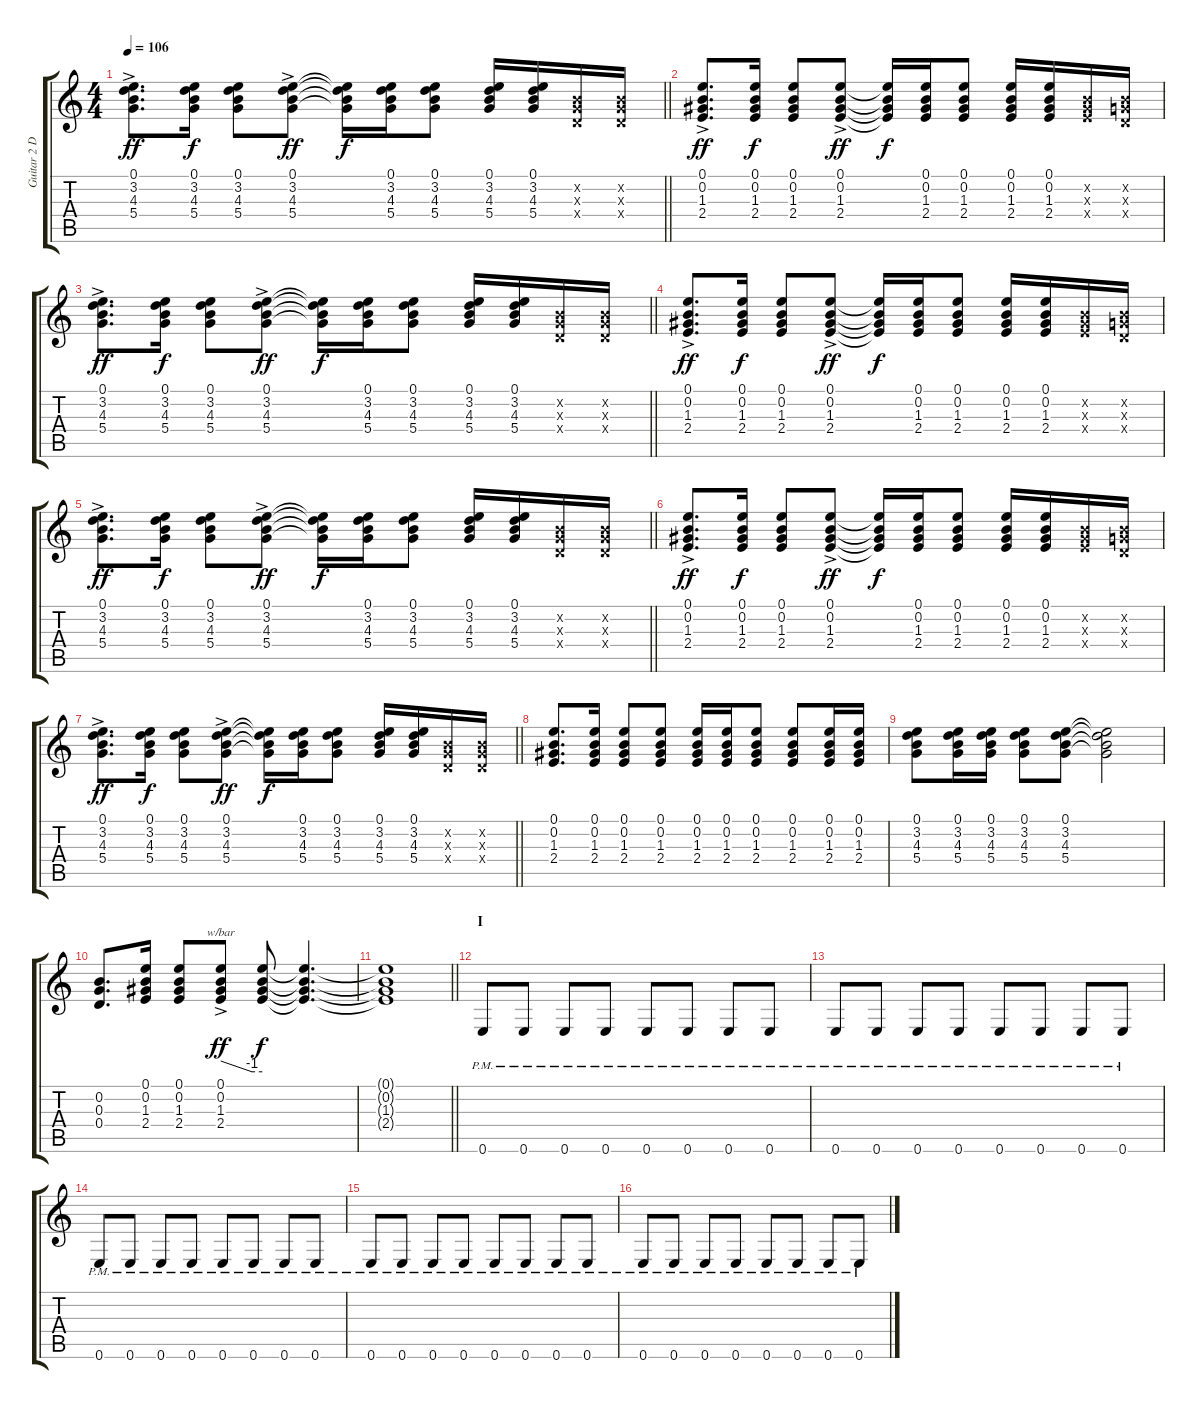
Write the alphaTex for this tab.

\track ("Guitar 2 DISTORTION" "Guitar 2 D") {instrument distortionguitar}
\staff {score tabs}
\tuning (E4 B3 G3 D3 A2 E2) {hide}
\ts (4 4)
\tempo 106
\clef g2
\barLineRight lightlight
\ks c
(0.1{ac} 3.2{ac} 4.3{ac} 5.4{ac}).8{d dy ff} (0.1 3.2 4.3 5.4).16{dy f} (0.1 3.2 4.3 5.4).8 (0.1{ac} 3.2{ac} 4.3{ac} 5.4{ac}).8{dy ff} (0.1{t} 3.2{t} 4.3{t} 5.4{t}).16{dy f} (0.1 3.2 4.3 5.4).16 (0.1 3.2 4.3 5.4).8 (0.1 3.2 4.3 5.4).16 (0.1 3.2 4.3 5.4).16 (0.2{x} 0.3{x} 0.4{x}).16 (0.2{x} 0.3{x} 0.4{x}).16 |
(0.1{ac} 0.2{ac} 1.3{ac} 2.4{ac}).8{d dy ff} (0.1 0.2 1.3 2.4).16{dy f} (0.1 0.2 1.3 2.4).8 (0.1{ac} 0.2{ac} 1.3{ac} 2.4{ac}).8{dy ff} (0.1{t} 0.2{t} 1.3{t} 2.4{t}).16{dy f} (0.1 0.2 1.3 2.4).16 (0.1 0.2 1.3 2.4).8 (0.1 0.2 1.3 2.4).16 (0.1 0.2 1.3 2.4).16 (0.2{x} 1.3{x} 2.4{x}).16 (0.2{x} 0.3{x} 0.4{x}).16 |
\barLineRight lightlight
(0.1{ac} 3.2{ac} 4.3{ac} 5.4{ac}).8{d dy ff} (0.1 3.2 4.3 5.4).16{dy f} (0.1 3.2 4.3 5.4).8 (0.1{ac} 3.2{ac} 4.3{ac} 5.4{ac}).8{dy ff} (0.1{t} 3.2{t} 4.3{t} 5.4{t}).16{dy f} (0.1 3.2 4.3 5.4).16 (0.1 3.2 4.3 5.4).8 (0.1 3.2 4.3 5.4).16 (0.1 3.2 4.3 5.4).16 (0.2{x} 0.3{x} 0.4{x}).16 (0.2{x} 0.3{x} 0.4{x}).16 |
(0.1{ac} 0.2{ac} 1.3{ac} 2.4{ac}).8{d dy ff} (0.1 0.2 1.3 2.4).16{dy f} (0.1 0.2 1.3 2.4).8 (0.1{ac} 0.2{ac} 1.3{ac} 2.4{ac}).8{dy ff} (0.1{t} 0.2{t} 1.3{t} 2.4{t}).16{dy f} (0.1 0.2 1.3 2.4).16 (0.1 0.2 1.3 2.4).8 (0.1 0.2 1.3 2.4).16 (0.1 0.2 1.3 2.4).16 (0.2{x} 1.3{x} 2.4{x}).16 (0.2{x} 0.3{x} 0.4{x}).16 |
\barLineRight lightlight
(0.1{ac} 3.2{ac} 4.3{ac} 5.4{ac}).8{d dy ff} (0.1 3.2 4.3 5.4).16{dy f} (0.1 3.2 4.3 5.4).8 (0.1{ac} 3.2{ac} 4.3{ac} 5.4{ac}).8{dy ff} (0.1{t} 3.2{t} 4.3{t} 5.4{t}).16{dy f} (0.1 3.2 4.3 5.4).16 (0.1 3.2 4.3 5.4).8 (0.1 3.2 4.3 5.4).16 (0.1 3.2 4.3 5.4).16 (0.2{x} 0.3{x} 0.4{x}).16 (0.2{x} 0.3{x} 0.4{x}).16 |
(0.1{ac} 0.2{ac} 1.3{ac} 2.4{ac}).8{d dy ff} (0.1 0.2 1.3 2.4).16{dy f} (0.1 0.2 1.3 2.4).8 (0.1{ac} 0.2{ac} 1.3{ac} 2.4{ac}).8{dy ff} (0.1{t} 0.2{t} 1.3{t} 2.4{t}).16{dy f} (0.1 0.2 1.3 2.4).16 (0.1 0.2 1.3 2.4).8 (0.1 0.2 1.3 2.4).16 (0.1 0.2 1.3 2.4).16 (0.2{x} 1.3{x} 2.4{x}).16 (0.2{x} 0.3{x} 0.4{x}).16 |
\barLineRight lightlight
(0.1{ac} 3.2{ac} 4.3{ac} 5.4{ac}).8{d dy ff} (0.1 3.2 4.3 5.4).16{dy f} (0.1 3.2 4.3 5.4).8 (0.1{ac} 3.2{ac} 4.3{ac} 5.4{ac}).8{dy ff} (0.1{t} 3.2{t} 4.3{t} 5.4{t}).16{dy f} (0.1 3.2 4.3 5.4).16 (0.1 3.2 4.3 5.4).8 (0.1 3.2 4.3 5.4).16 (0.1 3.2 4.3 5.4).16 (0.2{x} 0.3{x} 0.4{x}).16 (0.2{x} 0.3{x} 0.4{x}).16 |
(0.1 0.2 1.3 2.4).8{d} (0.1 0.2 1.3 2.4).16 (0.1 0.2 1.3 2.4).8 (0.1 0.2 1.3 2.4).8 (0.1 0.2 1.3 2.4).16 (0.1 0.2 1.3 2.4).16 (0.1 0.2 1.3 2.4).8 (0.1 0.2 1.3 2.4).8 (0.1 0.2 1.3 2.4).16 (0.1 0.2 1.3 2.4).16 |
(0.1 3.2 4.3 5.4).8 (0.1 3.2 4.3 5.4).16 (0.1 3.2 4.3 5.4).16 (0.1 3.2 4.3 5.4).8 (0.1 3.2 4.3 5.4).8 (0.1{t} 3.2{t} 4.3{t} 5.4{t}).2 |
(0.2 0.3 0.4).8{d} (0.1 0.2 1.3 2.4).16 (0.1 0.2 1.3 2.4).8 (0.1{ac} 0.2{ac} 1.3{ac} 2.4{ac}).8{tbe (custom default 0 0 45 -4 60 -4) dy ff} (0.1{t} 0.2{t} 1.3{t} 2.4{t}).8{dy f} (0.1{t} 0.2{t} 1.3{t} 2.4{t}).4{d} |
\barLineRight lightlight
(0.1{t} 0.2{t} 1.3{t} 2.4{t}).1 |
\section ("" "I")
0.6{pm}.8 0.6{pm}.8 0.6{pm}.8 0.6{pm}.8 0.6{pm}.8 0.6{pm}.8 0.6{pm}.8 0.6{pm}.8 |
0.6{pm}.8 0.6{pm}.8 0.6{pm}.8 0.6{pm}.8 0.6{pm}.8 0.6{pm}.8 0.6{pm}.8 0.6{pm}.8 |
0.6{pm}.8 0.6{pm}.8 0.6{pm}.8 0.6{pm}.8 0.6{pm}.8 0.6{pm}.8 0.6{pm}.8 0.6{pm}.8 |
0.6{pm}.8 0.6{pm}.8 0.6{pm}.8 0.6{pm}.8 0.6{pm}.8 0.6{pm}.8 0.6{pm}.8 0.6{pm}.8 |
0.6{pm}.8 0.6{pm}.8 0.6{pm}.8 0.6{pm}.8 0.6{pm}.8 0.6{pm}.8 0.6{pm}.8 0.6{pm}.8
